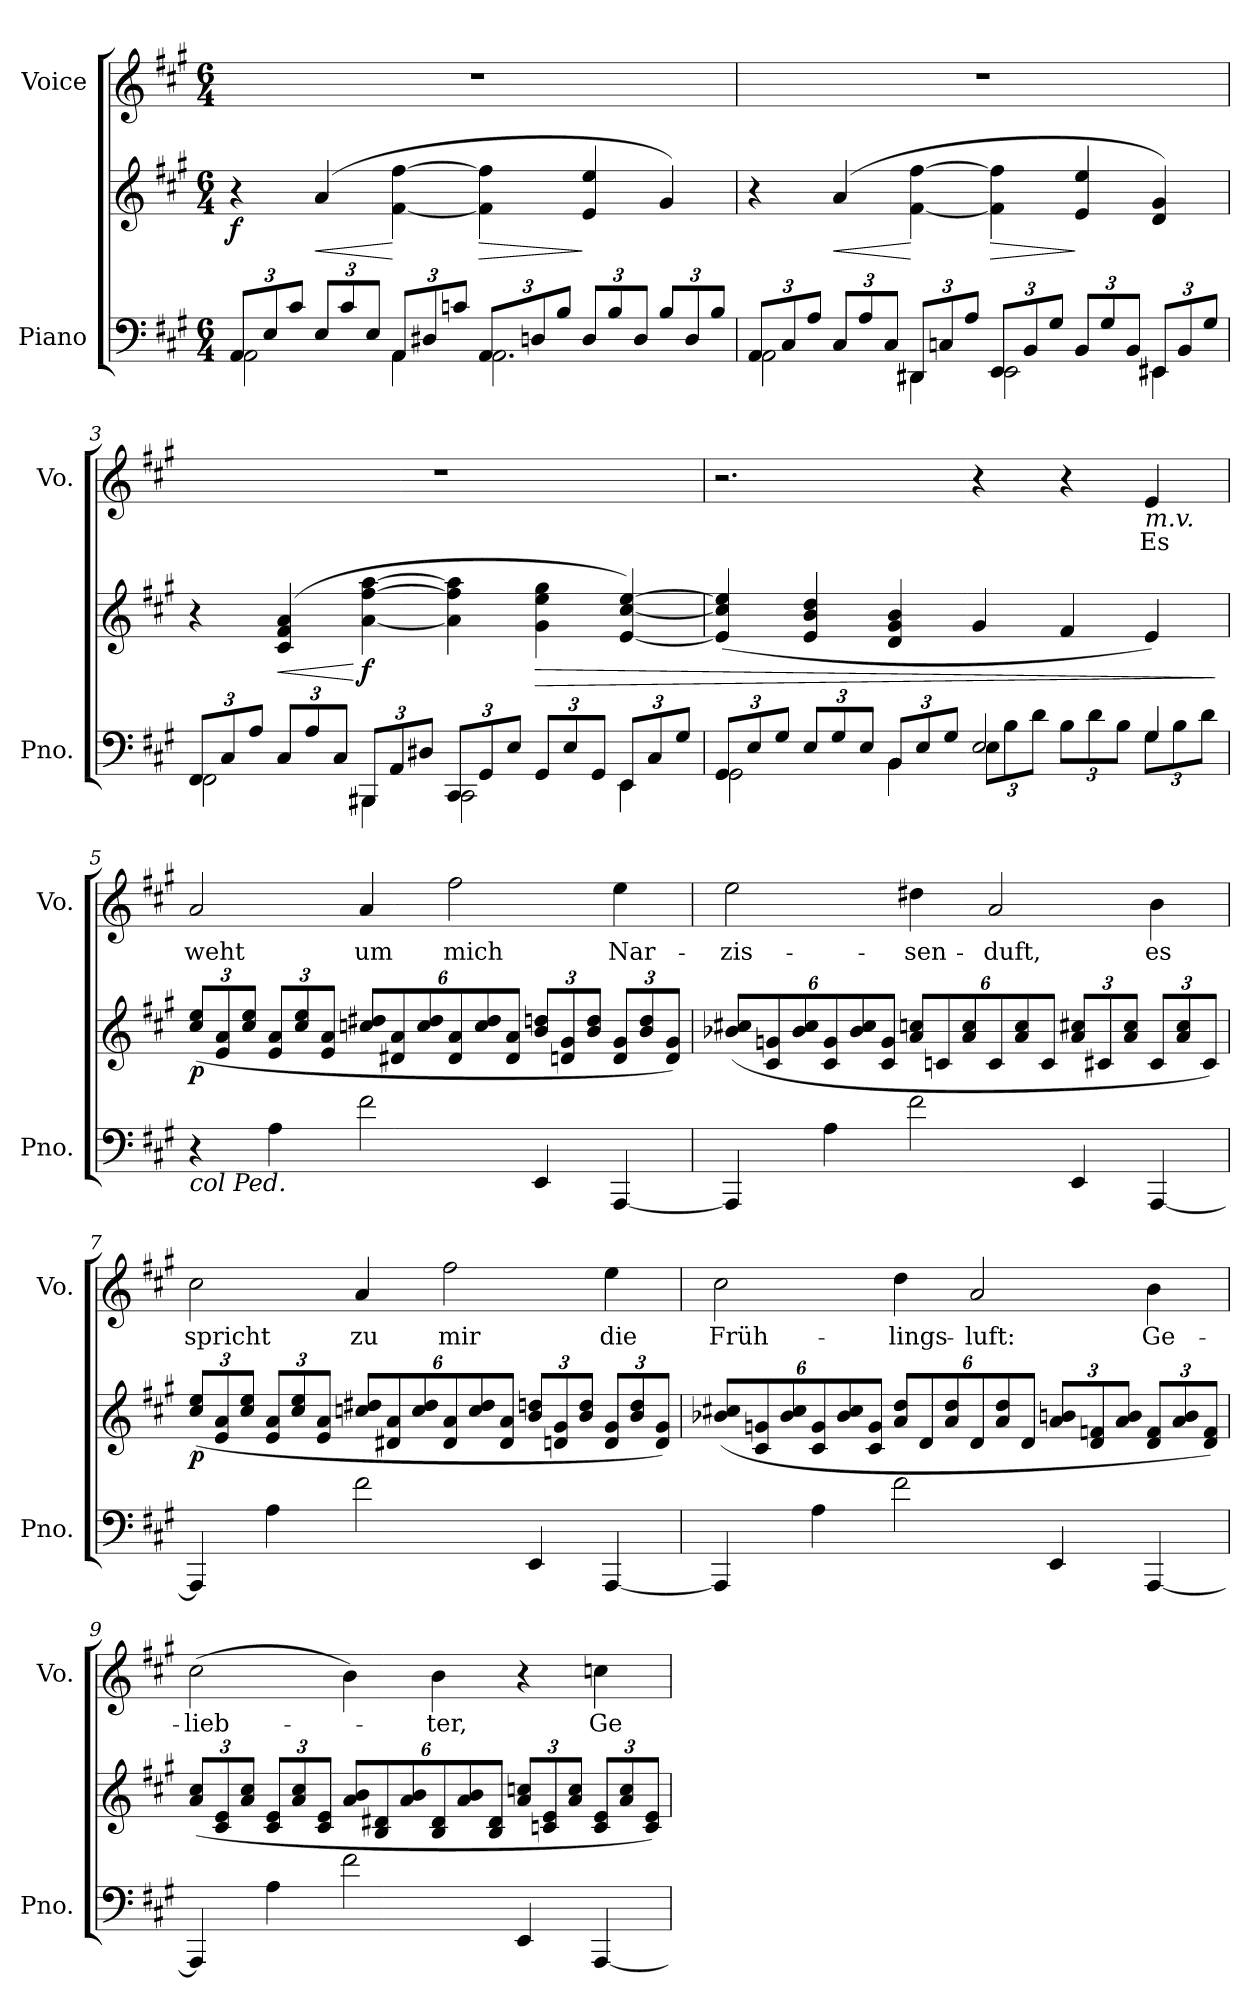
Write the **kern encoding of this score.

**kern	**kern	**dynam	**kern	**text
*part2	*part2	*part2	*part1	*part1
*staff3	*staff2	*staff2/3	*staff1	*staff1
*I"Piano	*	*	*I"Voice	*
*I'Pno.	*	*	*I'Vo.	*
*clefF4	*clefG2	*	*clefG2	*
*k[f#c#g#]	*k[f#c#g#]	*	*k[f#c#g#]	*
*M6/4	*M6/4	*	*M6/4	*
*Xbrackettup	*	*	*	*
=1	=1	=1	=1	=1
*^	*	*	*	*
!	!	!	!LO:DY:b	!	!
12AA/L	2AA\	4r	f	1.r	.
12E/	.	.	.	.	.
12c#/J	.	.	.	.	.
!	!	!	!LO:HP:b	!	!
12E/L	.	(4a/	<	.	.
12c#/	.	.	.	.	.
12E/J	.	.	.	.	.
12AA/L	4AA\	[4f#\ [4ff#\	[	.	.
12D#X/	.	.	.	.	.
12cn/J	.	.	.	.	.
!	!	!	!LO:HP:b	!	!
12AA/L	2.AA\	4f#\] 4ff#\]	>	.	.
12Dn/	.	.	.	.	.
12B/J	.	.	.	.	.
12D/L	.	4e/ 4ee/	]	.	.
12B/	.	.	.	.	.
12D/J	.	.	.	.	.
12B/L	.	4g#/)	.	.	.
12D/	.	.	.	.	.
12B/J	.	.	.	.	.
!!LO:LB:g=z
=2	=2	=2	=2	=2	=2
12AA/L	2AA\	4r	.	1.r	.
12C#/	.	.	.	.	.
12A/J	.	.	.	.	.
!	!	!	!LO:HP:b	!	!
12C#/L	.	(4a/	<	.	.
12A/	.	.	.	.	.
12C#/J	.	.	.	.	.
12DD#X/L	4DD#\	[4f#\ [4ff#\	[	.	.
12Cn/	.	.	.	.	.
12A/J	.	.	.	.	.
!	!	!	!LO:HP:b	!	!
12EE/L	2EE\	4f#\] 4ff#\]	>	.	.
12BB/	.	.	.	.	.
12G#/J	.	.	.	.	.
12BB/L	.	4e/ 4ee/	]	.	.
12G#/	.	.	.	.	.
12BB/J	.	.	.	.	.
12EE#X/L	4EE#\	4d/ 4g#/)	.	.	.
12BB/	.	.	.	.	.
12G#/J	.	.	.	.	.
!!LO:LB:g=z
=3	=3	=3	=3	=3	=3
12FF#/L	2FF#\	4r	.	1.r	.
12C#/	.	.	.	.	.
12A/J	.	.	.	.	.
!	!	!	!LO:HP:b	!	!
12C#/L	.	(4c#/ 4f#/ 4a/	<	.	.
12A/	.	.	.	.	.
12C#/J	.	.	.	.	.
!	!	!	!LO:DY:n=1:b	!	!
12BBB#X/L	4BBB#\	[4a\ [4ff#\ [4aa\	[ f	.	.
12AA/	.	.	.	.	.
12D#X/J	.	.	.	.	.
12CC#/L	2CC#\	4a\] 4ff#\] 4aa\]	.	.	.
12GG#/	.	.	.	.	.
12E/J	.	.	.	.	.
!	!	!	!LO:HP:b	!	!
12GG#/L	.	4g#\ 4ee\ 4gg#\	>	.	.
12E/	.	.	.	.	.
12GG#/J	.	.	.	.	.
12EE/L	4EE\	[4e/ [4cc#/ [4ee/)	.	.	.
12C#/	.	.	.	.	.
12G#/J	.	.	.	.	.
!!LO:LB:g=z
=4	=4	=4	=4	=4	=4
12GG#/L	2GG#\	(>4e/] 4cc#/] 4ee/]	.	2.r	.
12E/	.	.	.	.	.
12G#/J	.	.	.	.	.
12E/L	.	4e/ 4b/ 4dd/	.	.	.
12G#/	.	.	.	.	.
12E/J	.	.	.	.	.
12BB/L	4BB\	4d/ 4g#/ 4b/	.	.	.
12E/	.	.	.	.	.
12G#/J	.	.	.	.	.
2E/	12E\L	4g#/	.	4r	.
.	12B\	.	.	.	.
.	12d\J	.	.	.	.
.	12B\L	4f#/	.	4r	.
.	12d\	.	.	.	.
.	12B\J	.	.	.	.
!	!	!	!	!LO:TX:b:i:t=m.v.	!
!	!	!	!	!	!LO:LY:b
4G#/	12G#\L	4e/)	.	4e/	Es
.	12B\	.	.	.	.
.	12d\J	.	.	.	.
*v	*v	*	*	*	*
.	.	]	.	.
!!LO:PB:g=z
=5	=5	=5	=5	=5
*	*Xbrackettup	*	*	*
!LO:TX:b:i:t=col Ped.	!	!	!	!
!	!	!LO:DY:b	!	!LO:LY:b
4r	(>12cc#/ 12ee/L	p	2a/	weht
.	12e/ 12a/	.	.	.
.	12cc#/ 12ee/J	.	.	.
4A\	12e/ 12a/L	.	.	.
.	12cc#/ 12ee/	.	.	.
.	12e/ 12a/J	.	.	.
*	*brackettup	*	*	*
!	!	!	!	!LO:LY:b
2f#\	12ccn/ 12dd#X/L	.	4a/	um
.	12d#X/ 12a/	.	.	.
.	12cc/ 12dd#/	.	.	.
!	!	!	!	!LO:LY:b
.	12d#/ 12a/	.	2ff#\	mich
.	12cc/ 12dd#/	.	.	.
.	12d#/ 12a/J	.	.	.
*	*Xbrackettup	*	*	*
4EE/	12b/ 12ddn/L	.	.	.
.	12dn/ 12g#/	.	.	.
.	12b/ 12dd/J	.	.	.
!	!	!	!	!LO:LY:b
[4AAA/	12d/ 12g#/L	.	4ee\	Nar-
.	12b/ 12dd/	.	.	.
.	12d/ 12g#/J)	.	.	.
!!LO:LB:g=z
=6	=6	=6	=6	=6
*	*brackettup	*	*	*
!	!	!	!	!LO:LY:b
4AAA/]	(>12b-X/ 12cc#X/L	.	2ee\	-zis-
.	12c#/ 12gn/	.	.	.
.	12b-/ 12cc#/	.	.	.
4A\	12c#/ 12g/	.	.	.
.	12b-/ 12cc#/	.	.	.
.	12c#/ 12g/J	.	.	.
!	!	!	!	!LO:LY:b
2f#\	12a/ 12ccn/L	.	4dd#X\	-sen-
.	12cn/	.	.	.
.	12a/ 12cc/	.	.	.
!	!	!	!	!LO:LY:b
.	12c/	.	2a/	-duft,
.	12a/ 12cc/	.	.	.
.	12c/J	.	.	.
*	*Xbrackettup	*	*	*
4EE/	12a/ 12cc#X/L	.	.	.
.	12c#X/	.	.	.
.	12a/ 12cc#/J	.	.	.
!	!	!	!	!LO:LY:b
[4AAA/	12c#/L	.	4b\	es
.	12a/ 12cc#/	.	.	.
.	12c#/J)	.	.	.
!!LO:PB:g=z
=7	=7	=7	=7	=7
!	!	!LO:DY:b	!	!LO:LY:b
4AAA/]	(>12cc#/ 12ee/L	p	2cc#\	spricht
.	12e/ 12a/	.	.	.
.	12cc#/ 12ee/J	.	.	.
4A\	12e/ 12a/L	.	.	.
.	12cc#/ 12ee/	.	.	.
.	12e/ 12a/J	.	.	.
*	*brackettup	*	*	*
!	!	!	!	!LO:LY:b
2f#\	12ccn/ 12dd#X/L	.	4a/	zu
.	12d#X/ 12a/	.	.	.
.	12cc/ 12dd#/	.	.	.
!	!	!	!	!LO:LY:b
.	12d#/ 12a/	.	2ff#\	mir
.	12cc/ 12dd#/	.	.	.
.	12d#/ 12a/J	.	.	.
*	*Xbrackettup	*	*	*
4EE/	12b/ 12ddn/L	.	.	.
.	12dn/ 12g#/	.	.	.
.	12b/ 12dd/J	.	.	.
!	!	!	!	!LO:LY:b
[4AAA/	12d/ 12g#/L	.	4ee\	die
.	12b/ 12dd/	.	.	.
.	12d/ 12g#/J)	.	.	.
!!LO:LB:g=z
=8	=8	=8	=8	=8
*	*brackettup	*	*	*
!	!	!	!	!LO:LY:b
4AAA/]	(>12b-X/ 12cc#X/L	.	2cc#\	Früh-
.	12c#/ 12gn/	.	.	.
.	12b-/ 12cc#/	.	.	.
4A\	12c#/ 12g/	.	.	.
.	12b-/ 12cc#/	.	.	.
.	12c#/ 12g/J	.	.	.
!	!	!	!	!LO:LY:b
2f#\	12a/ 12dd/L	.	4dd\	-lings-
.	12d/	.	.	.
.	12a/ 12dd/	.	.	.
!	!	!	!	!LO:LY:b
.	12d/	.	2a/	-luft:
.	12a/ 12dd/	.	.	.
.	12d/J	.	.	.
*	*Xbrackettup	*	*	*
4EE/	12a/ 12bn/L	.	.	.
.	12d/ 12fn/	.	.	.
.	12a/ 12b/J	.	.	.
!	!	!	!	!LO:LY:b
[4AAA/	12d/ 12f/L	.	4b\	Ge-
.	12a/ 12b/	.	.	.
.	12d/ 12f/J)	.	.	.
!!LO:LB:g=z
=9	=9	=9	=9	=9
!	!	!	!	!LO:LY:b
4AAA/]	(>12a/ 12cc#/L	.	(2cc#\	-lieb-
.	12c#/ 12e/	.	.	.
.	12a/ 12cc#/J	.	.	.
4A\	12c#/ 12e/L	.	.	.
.	12a/ 12cc#/	.	.	.
.	12c#/ 12e/J	.	.	.
*	*brackettup	*	*	*
2f#\	12a/ 12b/L	.	4b\)	.
.	12B/ 12d#X/	.	.	.
.	12a/ 12b/	.	.	.
!	!	!	!	!LO:LY:b
.	12B/ 12d#/	.	4b\	-ter,
.	12a/ 12b/	.	.	.
.	12B/ 12d#/J	.	.	.
*	*Xbrackettup	*	*	*
4EE/	12a/ 12ccn/L	.	4r	.
.	12cn/ 12e/	.	.	.
.	12a/ 12cc/J	.	.	.
!	!	!	!	!LO:LY:b
[4AAA/	12c/ 12e/L	.	4ccn\	Ge-
.	12a/ 12cc/	.	.	.
.	12c/ 12e/J)	.	.	.
=	=	=	=	=
*-	*-	*-	*-	*-
